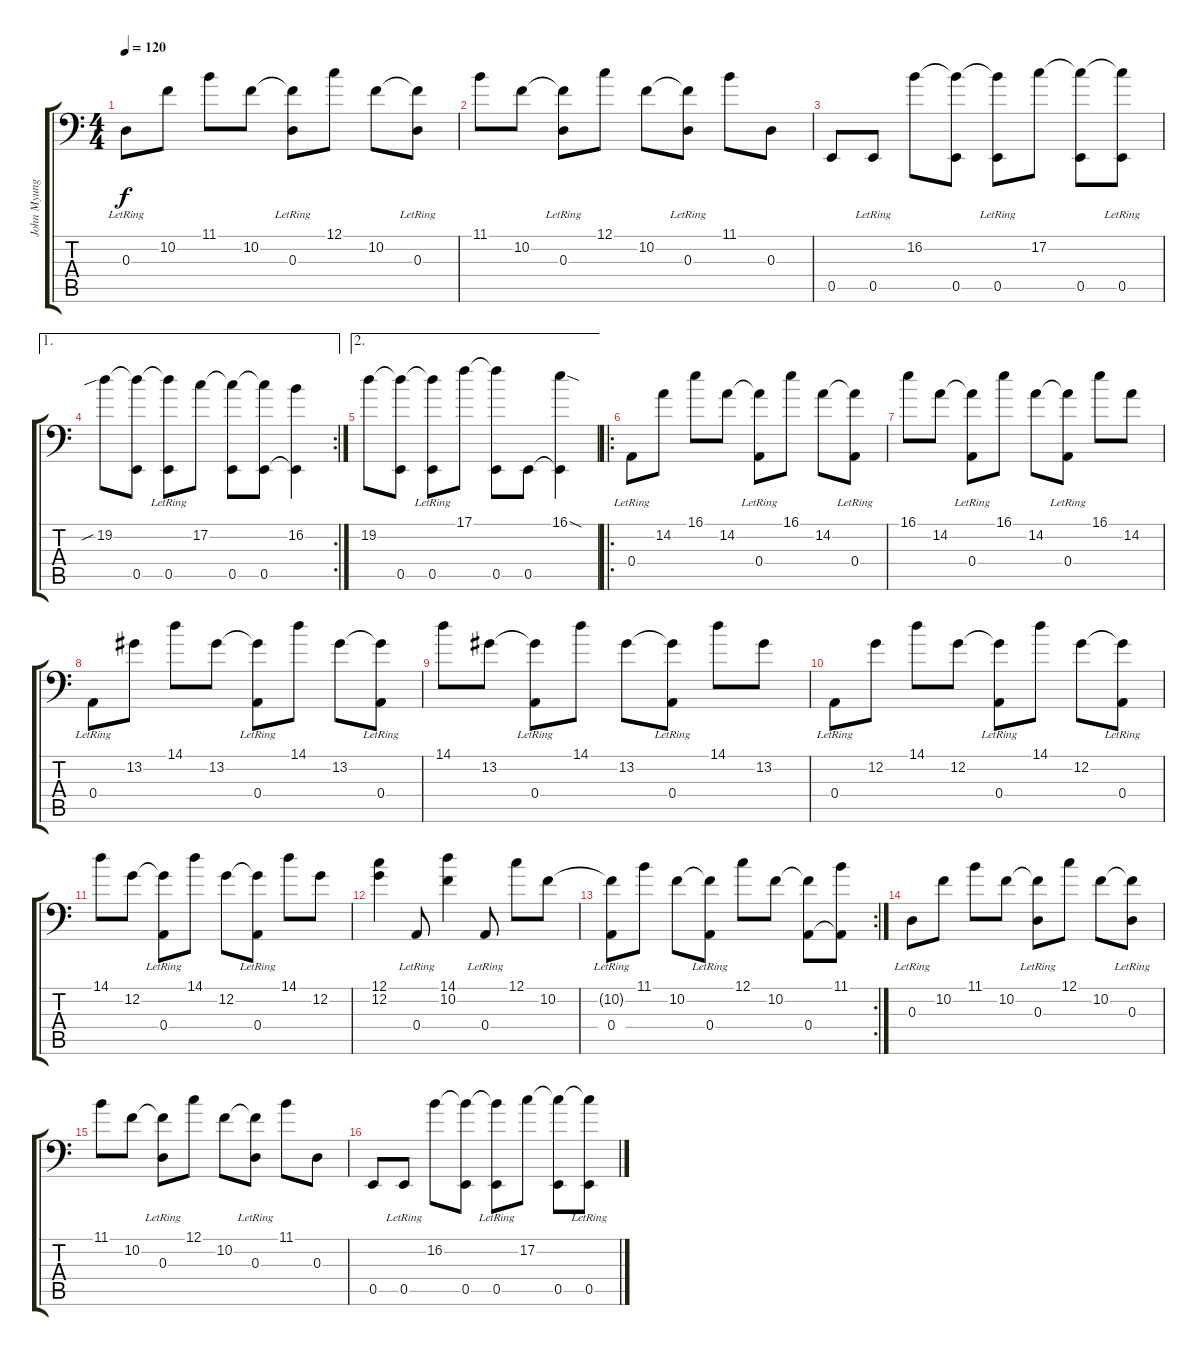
\track ("John Myung" "John Myung") {instrument electricbassfinger}
\staff {score tabs}
\tuning (C3 G2 D2 A1 E1 B0) {hide}
\ts (4 4)
\tempo 120
\clef f4
\ks c
0.3{lr}.8{dy f} 10.2.8 11.1.8 10.2.8 (10.2{t} 0.3{lr}).8 12.1.8 10.2.8 (10.2{t} 0.3{lr}).8 |
11.1.8 10.2.8 (10.2{t} 0.3{lr}).8 12.1.8 10.2.8 (10.2{t} 0.3{lr}).8 11.1.8 0.3.8 |
0.5.8 0.5{lr}.8 16.2.8 (16.2{t} 0.5).8 (16.2{t} 0.5{lr}).8 17.2.8 (17.2{t} 0.5).8 (17.2{t} 0.5{lr}).8 |
\ae 1
\rc 2
19.2{sib}.8 (19.2{t} 0.5).8 (19.2{t} 0.5{lr}).8 17.2.8 (17.2{t} 0.5).8 (17.2{t} 0.5).8 (16.2 0.5{t}).4 |
\ae 2
19.2.8 (19.2{t} 0.5).8 (19.2{t} 0.5{lr}).8 17.1.8 (17.1{t} 0.5).8 0.5.8 (16.1{sod} 0.5{t}).4 |
\ro
0.4{lr}.8 14.2.8 16.1.8 14.2.8 (14.2{t} 0.4{lr}).8 16.1.8 14.2.8 (14.2{t} 0.4{lr}).8 |
16.1.8 14.2.8 (14.2{t} 0.4{lr}).8 16.1.8 14.2.8 (14.2{t} 0.4{lr}).8 16.1.8 14.2.8 |
0.4{lr}.8 13.2.8 14.1.8 13.2.8 (13.2{t} 0.4{lr}).8 14.1.8 13.2.8 (13.2{t} 0.4{lr}).8 |
14.1.8 13.2.8 (13.2{t} 0.4{lr}).8 14.1.8 13.2.8 (13.2{t} 0.4{lr}).8 14.1.8 13.2.8 |
0.4{lr}.8 12.2.8 14.1.8 12.2.8 (12.2{t} 0.4{lr}).8 14.1.8 12.2.8 (12.2{t} 0.4{lr}).8 |
14.1.8 12.2.8 (12.2{t} 0.4{lr}).8 14.1.8 12.2.8 (12.2{t} 0.4{lr}).8 14.1.8 12.2.8 |
(12.1 12.2).4 0.4{lr}.8 (14.1 10.2).4 0.4{lr}.8 12.1.8 10.2.8 |
\rc 2
(10.2{t} 0.4{lr}).8 11.1.8 10.2.8 (10.2{t} 0.4{lr}).8 12.1.8 10.2.8 (10.2{t} 0.4).8 (11.1 0.4{t}).8 |
0.3{lr}.8 10.2.8 11.1.8 10.2.8 (10.2{t} 0.3{lr}).8 12.1.8 10.2.8 (10.2{t} 0.3{lr}).8 |
11.1.8 10.2.8 (10.2{t} 0.3{lr}).8 12.1.8 10.2.8 (10.2{t} 0.3{lr}).8 11.1.8 0.3.8 |
0.5.8 0.5{lr}.8 16.2.8 (16.2{t} 0.5).8 (16.2{t} 0.5{lr}).8 17.2.8 (17.2{t} 0.5).8 (17.2{t} 0.5{lr}).8
